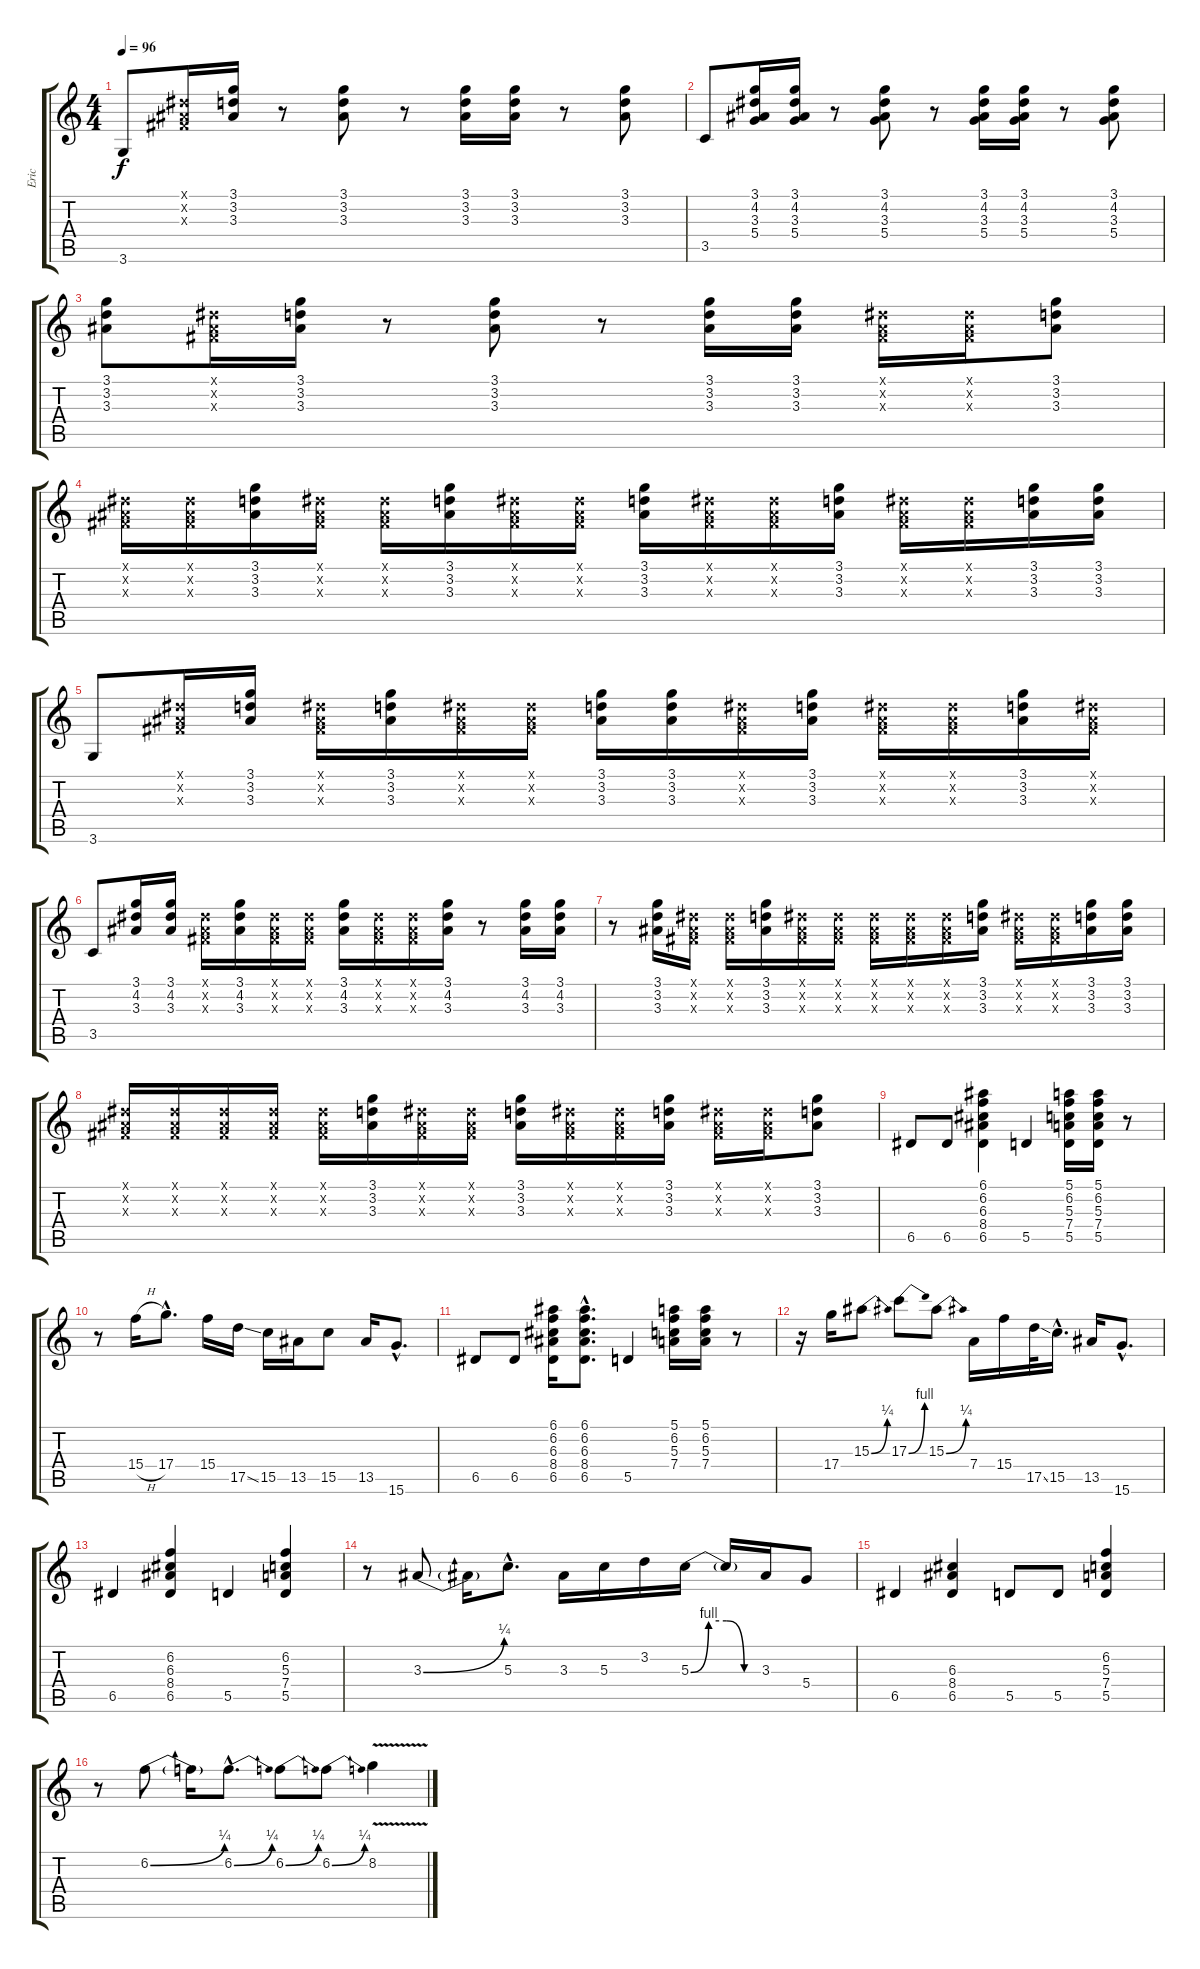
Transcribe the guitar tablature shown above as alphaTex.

\track ("Eric" "Eric") {instrument electricguitarclean}
\staff {score tabs}
\tuning (E4 B3 G3 D3 A2 E2) {hide}
\ts (4 4)
\tempo 96
\clef g2
\ks c
3.6.8{dy f} (-1.1{x} -1.2{x} -1.3{x}).16 (3.1 3.2 3.3).16 r.8 (3.1 3.2 3.3).8 r.8 (3.1 3.2 3.3).16 (3.1 3.2 3.3).16 r.8 (3.1 3.2 3.3).8 |
3.5.8 (3.1 4.2 3.3 5.4).16 (3.1 4.2 3.3 5.4).16 r.8 (3.1 4.2 3.3 5.4).8 r.8 (3.1 4.2 3.3 5.4).16 (3.1 4.2 3.3 5.4).16 r.8 (3.1 4.2 3.3 5.4).8 |
(3.1 3.2 3.3).8 (-1.1{x} -1.2{x} -1.3{x}).16 (3.1 3.2 3.3).16 r.8 (3.1 3.2 3.3).8 r.8 (3.1 3.2 3.3).16 (3.1 3.2 3.3).16 (-1.1{x} -1.2{x} -1.3{x}).16 (-1.1{x} -1.2{x} -1.3{x}).16 (3.1 3.2 3.3).8 |
(-1.1{x} -1.2{x} -1.3{x}).16 (-1.1{x} -1.2{x} -1.3{x}).16 (3.1 3.2 3.3).16 (-1.1{x} -1.2{x} -1.3{x}).16 (-1.1{x} -1.2{x} -1.3{x}).16 (3.1 3.2 3.3).16 (-1.1{x} -1.2{x} -1.3{x}).16 (-1.1{x} -1.2{x} -1.3{x}).16 (3.1 3.2 3.3).16 (-1.1{x} -1.2{x} -1.3{x}).16 (-1.1{x} -1.2{x} -1.3{x}).16 (3.1 3.2 3.3).16 (-1.1{x} -1.2{x} -1.3{x}).16 (-1.1{x} -1.2{x} -1.3{x}).16 (3.1 3.2 3.3).16 (3.1 3.2 3.3).16 |
3.6.8 (-1.1{x} -1.2{x} -1.3{x}).16 (3.1 3.2 3.3).16 (-1.1{x} -1.2{x} -1.3{x}).16 (3.1 3.2 3.3).16 (-1.1{x} -1.2{x} -1.3{x}).16 (-1.1{x} -1.2{x} -1.3{x}).16 (3.1 3.2 3.3).16 (3.1 3.2 3.3).16 (-1.1{x} -1.2{x} -1.3{x}).16 (3.1 3.2 3.3).16 (-1.1{x} -1.2{x} -1.3{x}).16 (-1.1{x} -1.2{x} -1.3{x}).16 (3.1 3.2 3.3).16 (-1.1{x} -1.2{x} -1.3{x}).16 |
3.5.8 (3.1 4.2 3.3).16 (3.1 4.2 3.3).16 (-1.1{x} -1.2{x} -1.3{x}).16 (3.1 4.2 3.3).16 (-1.1{x} -1.2{x} -1.3{x}).16 (-1.1{x} -1.2{x} -1.3{x}).16 (3.1 4.2 3.3).16 (-1.1{x} -1.2{x} -1.3{x}).16 (-1.1{x} -1.2{x} -1.3{x}).16 (3.1 4.2 3.3).16 r.8 (3.1 4.2 3.3).16 (3.1 4.2 3.3).16 |
r.8 (3.1 3.2 3.3).16 (-1.1{x} -1.2{x} -1.3{x}).16 (-1.1{x} -1.2{x} -1.3{x}).16 (3.1 3.2 3.3).16 (-1.1{x} -1.2{x} -1.3{x}).16 (-1.1{x} -1.2{x} -1.3{x}).16 (-1.1{x} -1.2{x} -1.3{x}).16 (-1.1{x} -1.2{x} -1.3{x}).16 (-1.1{x} -1.2{x} -1.3{x}).16 (3.1 3.2 3.3).16 (-1.1{x} -1.2{x} -1.3{x}).16 (-1.1{x} -1.2{x} -1.3{x}).16 (3.1 3.2 3.3).16 (3.1 3.2 3.3).16 |
(-1.1{x} -1.2{x} -1.3{x}).16 (-1.1{x} -1.2{x} -1.3{x}).16 (-1.1{x} -1.2{x} -1.3{x}).16 (-1.1{x} -1.2{x} -1.3{x}).16 (-1.1{x} -1.2{x} -1.3{x}).16 (3.1 3.2 3.3).16 (-1.1{x} -1.2{x} -1.3{x}).16 (-1.1{x} -1.2{x} -1.3{x}).16 (3.1 3.2 3.3).16 (-1.1{x} -1.2{x} -1.3{x}).16 (-1.1{x} -1.2{x} -1.3{x}).16 (3.1 3.2 3.3).16 (-1.1{x} -1.2{x} -1.3{x}).16 (-1.1{x} -1.2{x} -1.3{x}).16 (3.1 3.2 3.3).8 |
6.5.8 6.5.8 (6.1 6.2 6.3 8.4 6.5).4 5.5.4 (5.1 6.2 5.3 7.4 5.5).16 (5.1 6.2 5.3 7.4 5.5).16 r.8 |
r.8 15.4{h}.16 17.4{hac}.8{d} 15.4.16 17.5{ss}.16 15.5.16 13.5.16 15.5.8 13.5.16 15.6{hac}.8{d} |
6.5.8 6.5.8 (6.1 6.2 6.3 8.4 6.5).16 (6.1{hac} 6.2{hac} 6.3{hac} 8.4{hac} 6.5{hac}).8{d} 5.5.4 (5.1 6.2 5.3 7.4).16 (5.1 6.2 5.3 7.4).16 r.8 |
r.16 17.4.16 15.3{be (bend 0 0 60 1)}.8 17.3{be (bend 0 0 60 4)}.8 15.3{be (bend 0 0 60 1)}.8 7.4.16 15.4.16 17.5{ss}.32 15.5{hac}.16{d} 13.5.16 15.6{hac}.8{d} |
6.5.4 (6.2 6.3 8.4 6.5).4 5.5.4 (6.2 5.3 7.4 5.5).4 |
r.8 3.3{be (bend 0 0 60 1)}.8 3.3{t}.16 5.3{hac}.8{d} 3.3.16 5.3.16 3.2.16 5.3{be (custom 0 0 15 4 30 4 45 0 60 0)}.16 5.3{t}.16 3.3.16 5.4.8 |
6.5.4 (6.3 8.4 6.5).4 5.5.8 5.5.8 (6.2 5.3 7.4 5.5).4 |
r.8 6.2{be (bend 0 0 60 1)}.8 6.2{t}.16 6.2{be (bend 0 0 60 1) hac}.8{d} 6.2{be (bend 0 0 60 1)}.8 6.2{be (bend 0 0 60 1)}.8 8.2{v}.4
